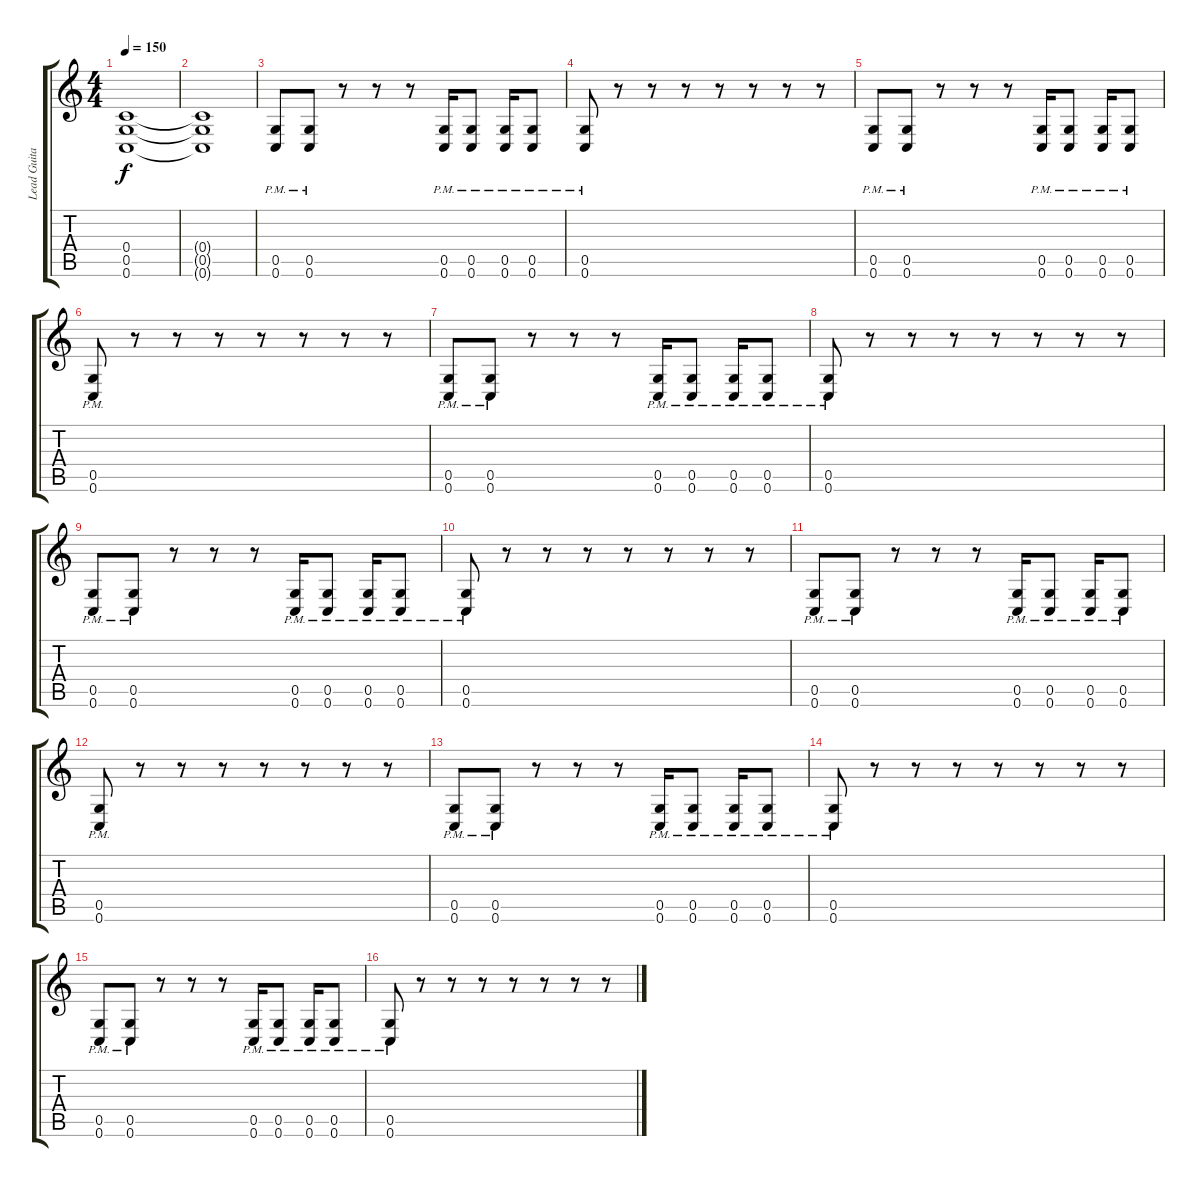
\track ("Lead Guitar" "Lead Guita") {instrument distortionguitar}
\staff {score tabs}
\tuning (D4 A3 F3 C3 G2 C2) {hide}
\ts (4 4)
\tempo 150
\clef g2
\ks c
(0.4 0.5 0.6).1{dy f} |
(0.4{t} 0.5{t} 0.6{t}).1 |
(0.5{pm} 0.6{pm}).8 (0.5{pm} 0.6{pm}).8 r.8 r.8 r.8 (0.5{pm} 0.6{pm}).16 (0.5{pm} 0.6{pm}).8 (0.5{pm} 0.6{pm}).16 (0.5{pm} 0.6{pm}).8 |
(0.5{pm} 0.6{pm}).8 r.8 r.8 r.8 r.8 r.8 r.8 r.8 |
(0.5{pm} 0.6{pm}).8 (0.5{pm} 0.6{pm}).8 r.8 r.8 r.8 (0.5{pm} 0.6{pm}).16 (0.5{pm} 0.6{pm}).8 (0.5{pm} 0.6{pm}).16 (0.5{pm} 0.6{pm}).8 |
(0.5{pm} 0.6{pm}).8 r.8 r.8 r.8 r.8 r.8 r.8 r.8 |
(0.5{pm} 0.6{pm}).8 (0.5{pm} 0.6{pm}).8 r.8 r.8 r.8 (0.5{pm} 0.6{pm}).16 (0.5{pm} 0.6{pm}).8 (0.5{pm} 0.6{pm}).16 (0.5{pm} 0.6{pm}).8 |
(0.5{pm} 0.6{pm}).8 r.8 r.8 r.8 r.8 r.8 r.8 r.8 |
(0.5{pm} 0.6{pm}).8 (0.5{pm} 0.6{pm}).8 r.8 r.8 r.8 (0.5{pm} 0.6{pm}).16 (0.5{pm} 0.6{pm}).8 (0.5{pm} 0.6{pm}).16 (0.5{pm} 0.6{pm}).8 |
(0.5{pm} 0.6{pm}).8 r.8 r.8 r.8 r.8 r.8 r.8 r.8 |
(0.5{pm} 0.6{pm}).8 (0.5{pm} 0.6{pm}).8 r.8 r.8 r.8 (0.5{pm} 0.6{pm}).16 (0.5{pm} 0.6{pm}).8 (0.5{pm} 0.6{pm}).16 (0.5{pm} 0.6{pm}).8 |
(0.5{pm} 0.6{pm}).8 r.8 r.8 r.8 r.8 r.8 r.8 r.8 |
(0.5{pm} 0.6{pm}).8 (0.5{pm} 0.6{pm}).8 r.8 r.8 r.8 (0.5{pm} 0.6{pm}).16 (0.5{pm} 0.6{pm}).8 (0.5{pm} 0.6{pm}).16 (0.5{pm} 0.6{pm}).8 |
(0.5{pm} 0.6{pm}).8 r.8 r.8 r.8 r.8 r.8 r.8 r.8 |
(0.5{pm} 0.6{pm}).8 (0.5{pm} 0.6{pm}).8 r.8 r.8 r.8 (0.5{pm} 0.6{pm}).16 (0.5{pm} 0.6{pm}).8 (0.5{pm} 0.6{pm}).16 (0.5{pm} 0.6{pm}).8 |
(0.5{pm} 0.6{pm}).8 r.8 r.8 r.8 r.8 r.8 r.8 r.8
